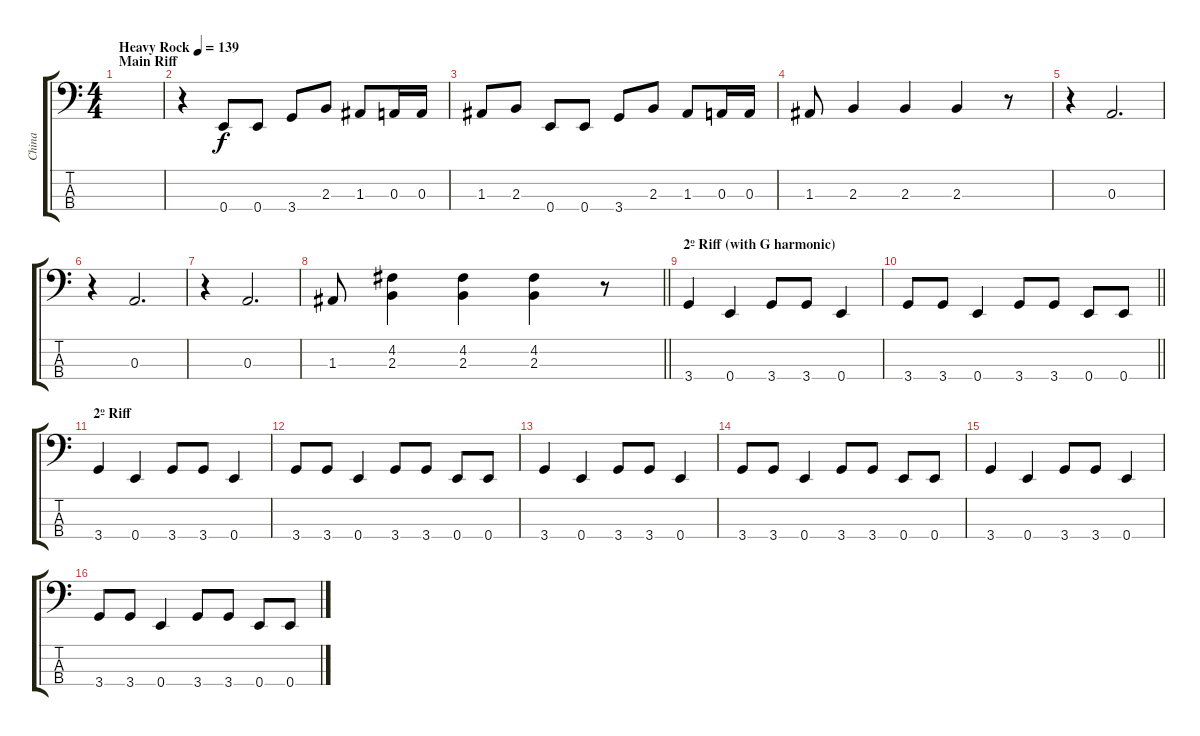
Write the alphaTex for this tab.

\track ("China" "China") {instrument electricbasspick}
\staff {score tabs}
\tuning (G2 D2 A1 E1) {hide}
\ts (4 4)
\section ("" "Main Riff")
\tempo (139 "Heavy Rock")
\clef f4
\ks c
|
r.4 0.4.8 0.4.8 3.4.8 2.3.8 1.3.8 0.3.16 0.3.16 |
1.3.8 2.3.8 0.4.8 0.4.8 3.4.8 2.3.8 1.3.8 0.3.16 0.3.16 |
1.3.8 2.3.4 2.3.4 2.3.4 r.8 |
r.4 0.3.2{d} |
r.4 0.3.2{d} |
r.4 0.3.2{d} |
\barLineRight lightlight
1.3.8 (4.2 2.3).4 (4.2 2.3).4 (4.2 2.3).4 r.8 |
\section ("" "2º Riff (with G harmonic)")
3.4.4 0.4.4 3.4.8 3.4.8 0.4.4 |
\barLineRight lightlight
3.4.8 3.4.8 0.4.4 3.4.8 3.4.8 0.4.8 0.4.8 |
\section ("" "2º Riff")
3.4.4 0.4.4 3.4.8 3.4.8 0.4.4 |
3.4.8 3.4.8 0.4.4 3.4.8 3.4.8 0.4.8 0.4.8 |
3.4.4 0.4.4 3.4.8 3.4.8 0.4.4 |
3.4.8 3.4.8 0.4.4 3.4.8 3.4.8 0.4.8 0.4.8 |
3.4.4 0.4.4 3.4.8 3.4.8 0.4.4 |
3.4.8 3.4.8 0.4.4 3.4.8 3.4.8 0.4.8 0.4.8
